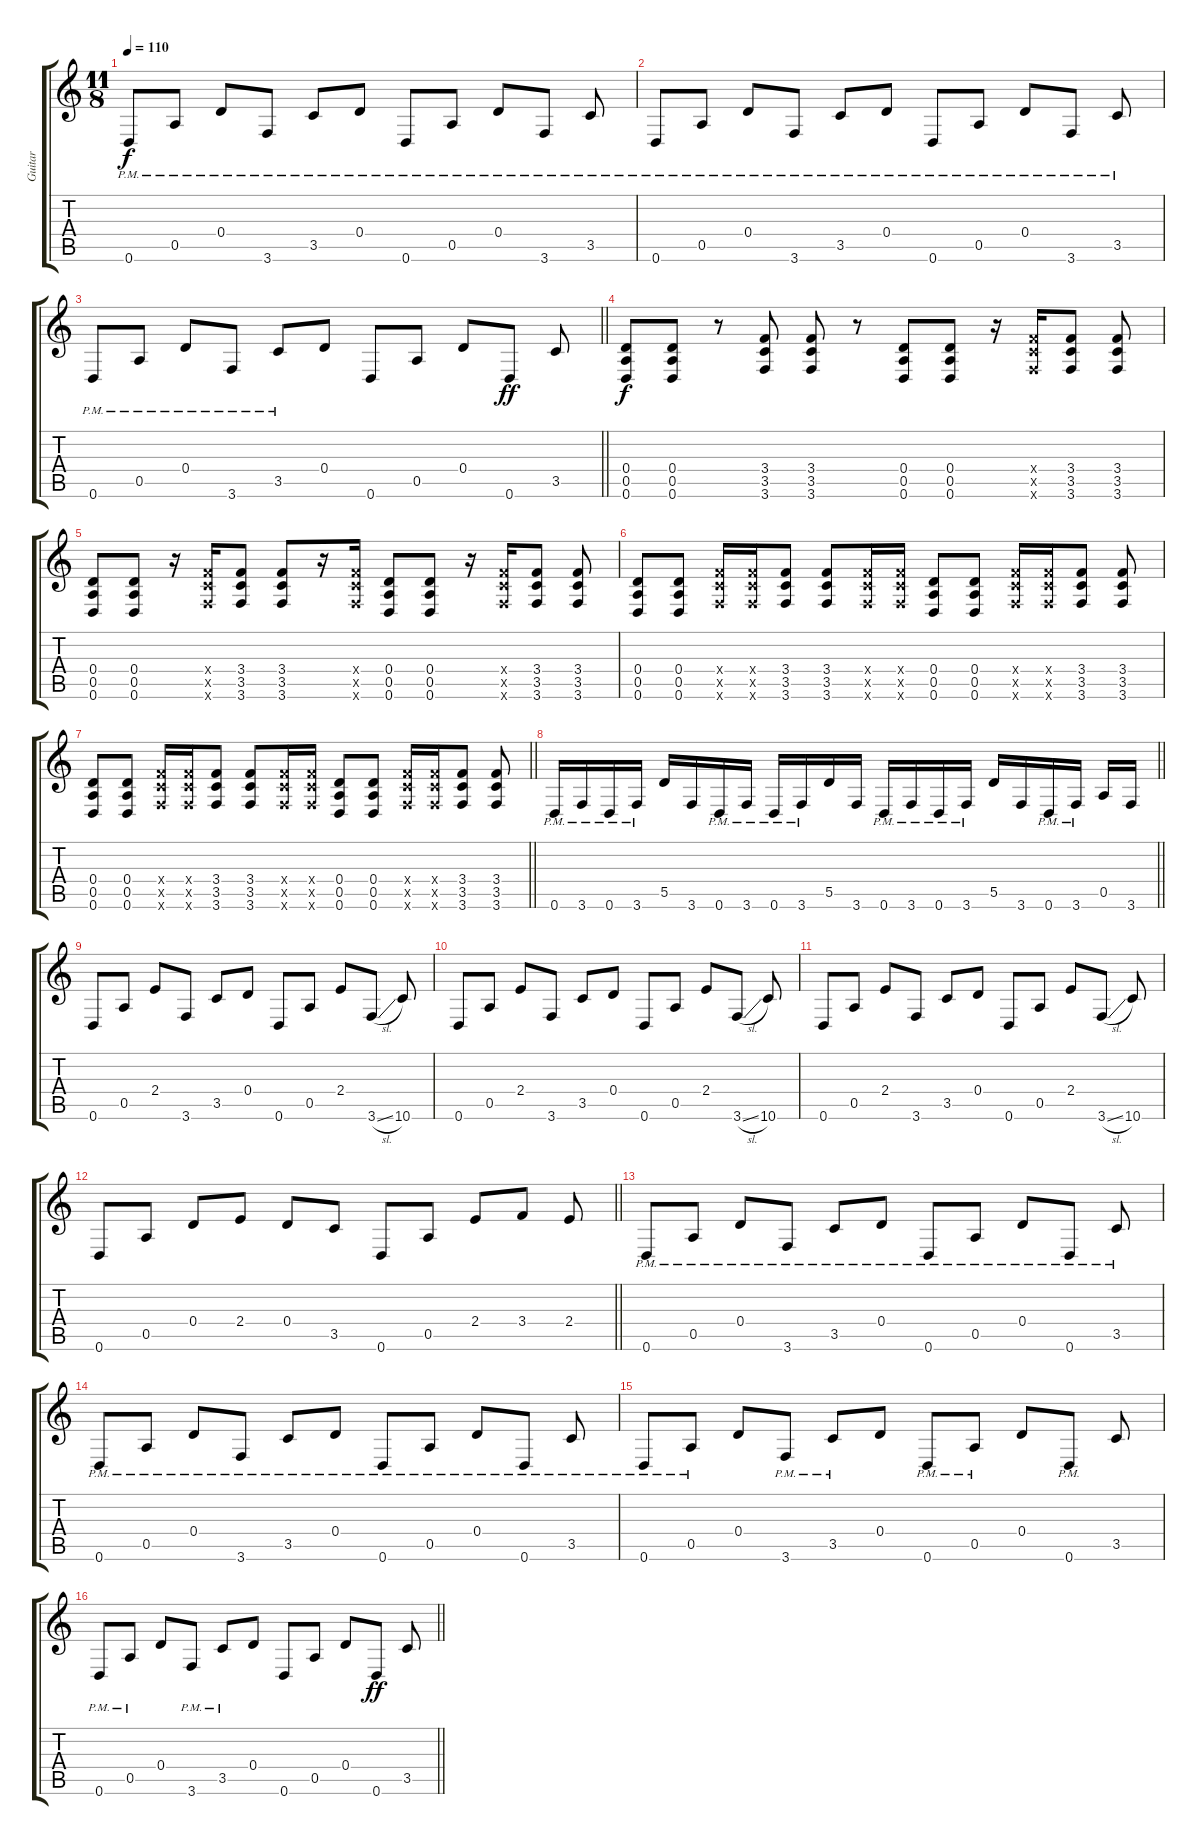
\track ("Guitar" "Guitar") {instrument overdrivenguitar}
\staff {score tabs}
\tuning (E4 B3 G3 D3 A2 D2) {hide}
\ts (11 8)
\tempo 110
\clef g2
\ks c
0.6{pm}.8{dy f} 0.5{pm}.8 0.4{pm}.8 3.6{pm}.8 3.5{pm}.8 0.4{pm}.8 0.6{pm}.8 0.5{pm}.8 0.4{pm}.8 3.6{pm}.8 3.5{pm}.8 |
0.6{pm}.8 0.5{pm}.8 0.4{pm}.8 3.6{pm}.8 3.5{pm}.8 0.4{pm}.8 0.6{pm}.8 0.5{pm}.8 0.4{pm}.8 3.6{pm}.8 3.5{pm}.8 |
\barLineRight lightlight
0.6{pm}.8 0.5{pm}.8 0.4{pm}.8 3.6{pm}.8 3.5{pm}.8 0.4.8 0.6.8 0.5.8 0.4.8 0.6.8{dy ff} 3.5.8 |
\section ("" "")
(0.4 0.5 0.6).8{dy f} (0.4 0.5 0.6).8 r.8 (3.4 3.5 3.6).8 (3.4 3.5 3.6).8 r.8 (0.4 0.5 0.6).8 (0.4 0.5 0.6).8 r.16 (3.4{x} 3.5{x} 3.6{x}).16 (3.4 3.5 3.6).8 (3.4 3.5 3.6).8 |
(0.4 0.5 0.6).8 (0.4 0.5 0.6).8 r.16 (3.4{x} 3.5{x} 3.6{x}).16 (3.4 3.5 3.6).8 (3.4 3.5 3.6).8 r.16 (3.4{x} 3.5{x} 3.6{x}).16 (0.4 0.5 0.6).8 (0.4 0.5 0.6).8 r.16 (3.4{x} 3.5{x} 3.6{x}).16 (3.4 3.5 3.6).8 (3.4 3.5 3.6).8 |
(0.4 0.5 0.6).8 (0.4 0.5 0.6).8 (3.4{x} 3.5{x} 3.6{x}).16 (3.4{x} 3.5{x} 3.6{x}).16 (3.4 3.5 3.6).8 (3.4 3.5 3.6).8 (3.4{x} 3.5{x} 3.6{x}).16 (3.4{x} 3.5{x} 3.6{x}).16 (0.4 0.5 0.6).8 (0.4 0.5 0.6).8 (3.4{x} 3.5{x} 3.6{x}).16 (3.4{x} 3.5{x} 3.6{x}).16 (3.4 3.5 3.6).8 (3.4 3.5 3.6).8 |
\barLineRight lightlight
(0.4 0.5 0.6).8 (0.4 0.5 0.6).8 (3.4{x} 3.5{x} 3.6{x}).16 (3.4{x} 3.5{x} 3.6{x}).16 (3.4 3.5 3.6).8 (3.4 3.5 3.6).8 (3.4{x} 3.5{x} 3.6{x}).16 (3.4{x} 3.5{x} 3.6{x}).16 (0.4 0.5 0.6).8 (0.4 0.5 0.6).8 (3.4{x} 3.5{x} 3.6{x}).16 (3.4{x} 3.5{x} 3.6{x}).16 (3.4 3.5 3.6).8 (3.4 3.5 3.6).8 |
\barLineRight lightlight
0.6{pm}.16 3.6{pm}.16 0.6{pm}.16 3.6{pm}.16 5.5.16 3.6.16 0.6{pm}.16 3.6{pm}.16 0.6{pm}.16 3.6{pm}.16 5.5.16 3.6.16 0.6{pm}.16 3.6{pm}.16 0.6{pm}.16 3.6{pm}.16 5.5.16 3.6.16 0.6{pm}.16 3.6{pm}.16 0.5.16 3.6.16 |
\section ("" "")
0.6.8 0.5.8 2.4.8 3.6.8 3.5.8 0.4.8 0.6.8 0.5.8 2.4.8 3.6{sl}.8 10.6.8 |
0.6.8 0.5.8 2.4.8 3.6.8 3.5.8 0.4.8 0.6.8 0.5.8 2.4.8 3.6{sl}.8 10.6.8 |
0.6.8 0.5.8 2.4.8 3.6.8 3.5.8 0.4.8 0.6.8 0.5.8 2.4.8 3.6{sl}.8 10.6.8 |
\barLineRight lightlight
0.6.8 0.5.8 0.4.8 2.4.8 0.4.8 3.5.8 0.6.8 0.5.8 2.4.8 3.4.8 2.4.8 |
\section ("" "")
0.6{pm}.8 0.5{pm}.8 0.4{pm}.8 3.6{pm}.8 3.5{pm}.8 0.4{pm}.8 0.6{pm}.8 0.5{pm}.8 0.4{pm}.8 0.6{pm}.8 3.5{pm}.8 |
0.6{pm}.8 0.5{pm}.8 0.4{pm}.8 3.6{pm}.8 3.5{pm}.8 0.4{pm}.8 0.6{pm}.8 0.5{pm}.8 0.4{pm}.8 0.6{pm}.8 3.5{pm}.8 |
0.6{pm}.8 0.5{pm}.8 0.4.8 3.6{pm}.8 3.5{pm}.8 0.4.8 0.6{pm}.8 0.5{pm}.8 0.4.8 0.6{pm}.8 3.5.8 |
\barLineRight lightlight
0.6{pm}.8 0.5{pm}.8 0.4.8 3.6{pm}.8 3.5{pm}.8 0.4.8 0.6.8 0.5.8 0.4.8 0.6.8{dy ff} 3.5.8
